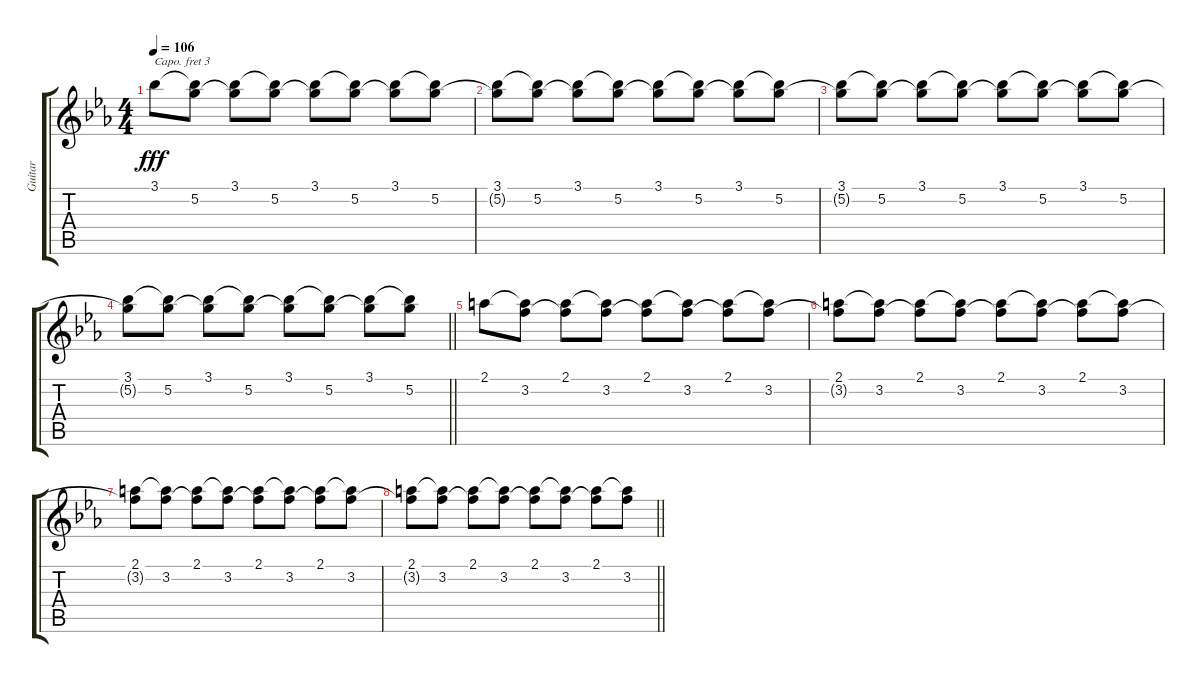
\track ("Guitar" "Guitar") {instrument electricguitarjazz}
\staff {score tabs}
\capo 3
\tuning (E4 B3 G3 D3 A2 E2) {hide}
\ts (4 4)
\tempo 106
\clef g2
\ks eb
3.1.8{dy fff} (3.1{t} 5.2).8 (3.1 5.2{t}).8 (3.1{t} 5.2).8 (3.1 5.2{t}).8 (3.1{t} 5.2).8 (3.1 5.2{t}).8 (3.1{t} 5.2).8 |
(3.1 5.2{t}).8 (3.1{t} 5.2).8 (3.1 5.2{t}).8 (3.1{t} 5.2).8 (3.1 5.2{t}).8 (3.1{t} 5.2).8 (3.1 5.2{t}).8 (3.1{t} 5.2).8 |
(3.1 5.2{t}).8 (3.1{t} 5.2).8 (3.1 5.2{t}).8 (3.1{t} 5.2).8 (3.1 5.2{t}).8 (3.1{t} 5.2).8 (3.1 5.2{t}).8 (3.1{t} 5.2).8 |
\barLineRight lightlight
(3.1 5.2{t}).8 (3.1{t} 5.2).8 (3.1 5.2{t}).8 (3.1{t} 5.2).8 (3.1 5.2{t}).8 (3.1{t} 5.2).8 (3.1 5.2{t}).8 (3.1{t} 5.2).8 |
2.1.8 (2.1{t} 3.2).8 (2.1 3.2{t}).8 (2.1{t} 3.2).8 (2.1 3.2{t}).8 (2.1{t} 3.2).8 (2.1 3.2{t}).8 (2.1{t} 3.2).8 |
(2.1 3.2{t}).8 (2.1{t} 3.2).8 (2.1 3.2{t}).8 (2.1{t} 3.2).8 (2.1 3.2{t}).8 (2.1{t} 3.2).8 (2.1 3.2{t}).8 (2.1{t} 3.2).8 |
(2.1 3.2{t}).8 (2.1{t} 3.2).8 (2.1 3.2{t}).8 (2.1{t} 3.2).8 (2.1 3.2{t}).8 (2.1{t} 3.2).8 (2.1 3.2{t}).8 (2.1{t} 3.2).8 |
\barLineRight lightlight
(2.1 3.2{t}).8 (2.1{t} 3.2).8 (2.1 3.2{t}).8 (2.1{t} 3.2).8 (2.1 3.2{t}).8 (2.1{t} 3.2).8 (2.1 3.2{t}).8 (2.1{t} 3.2).8
